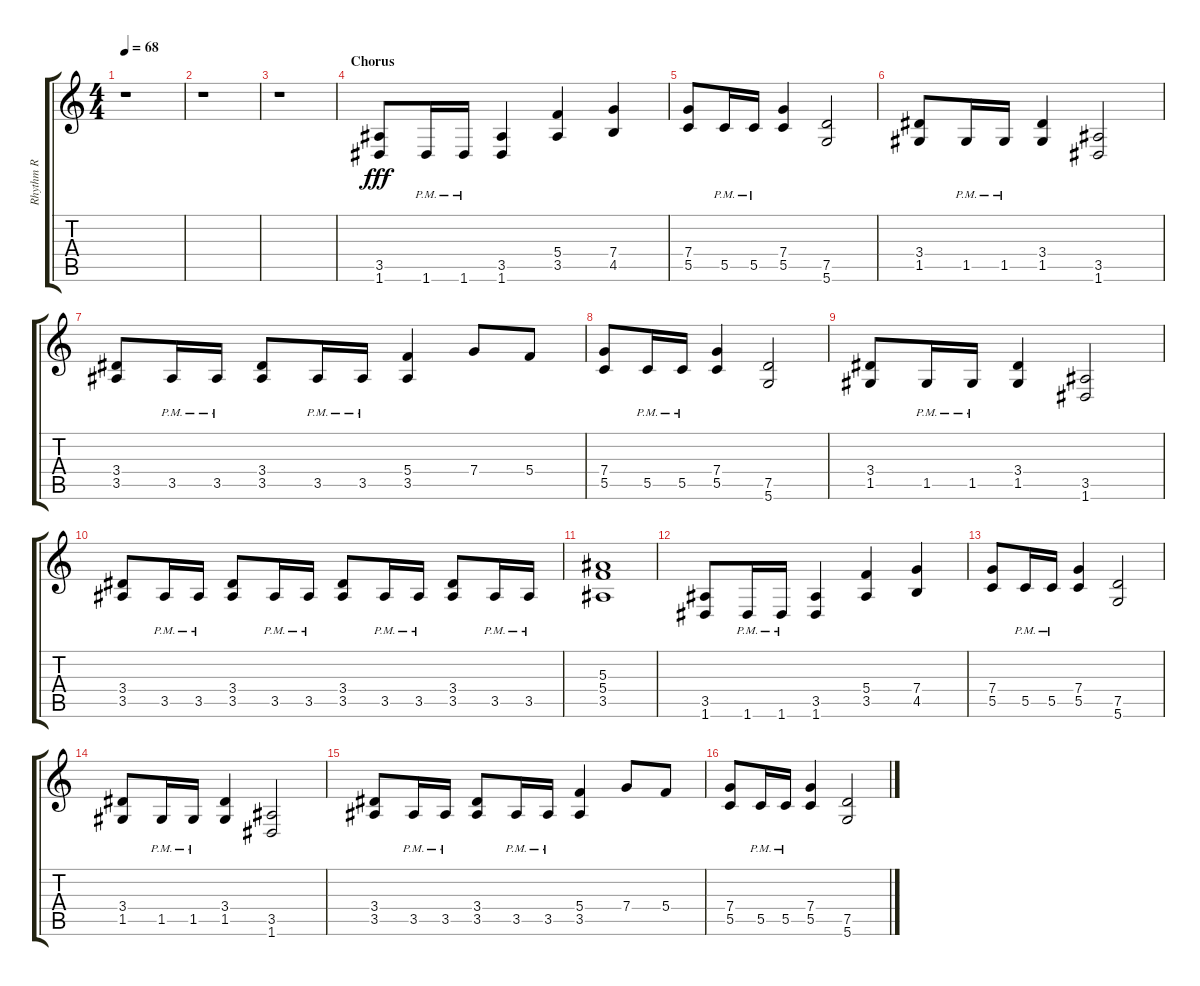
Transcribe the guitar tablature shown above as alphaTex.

\track ("Rhythm R" "Rhythm R") {instrument distortionguitar}
\staff {score tabs}
\tuning (D4 A3 F3 C3 G2 D2) {hide}
\ts (4 4)
\tempo 68
\clef g2
\ks c
r.1{dy fff} |
r.1 |
r.1 |
\section ("" "Chorus")
(3.5 1.6).8 1.6{pm}.16 1.6{pm}.16 (3.5 1.6).4 (5.4 3.5).4 (7.4 4.5).4 |
(7.4 5.5).8 5.5{pm}.16 5.5{pm}.16 (7.4 5.5).4 (7.5 5.6).2 |
(3.4 1.5).8 1.5{pm}.16 1.5{pm}.16 (3.4 1.5).4 (3.5 1.6).2 |
(3.4 3.5).8 3.5{pm}.16 3.5{pm}.16 (3.4 3.5).8 3.5{pm}.16 3.5{pm}.16 (5.4 3.5).4 7.4.8 5.4.8 |
(7.4 5.5).8 5.5{pm}.16 5.5{pm}.16 (7.4 5.5).4 (7.5 5.6).2 |
(3.4 1.5).8 1.5{pm}.16 1.5{pm}.16 (3.4 1.5).4 (3.5 1.6).2 |
(3.4 3.5).8 3.5{pm}.16 3.5{pm}.16 (3.4 3.5).8 3.5{pm}.16 3.5{pm}.16 (3.4 3.5).8 3.5{pm}.16 3.5{pm}.16 (3.4 3.5).8 3.5{pm}.16 3.5{pm}.16 |
(5.3 5.4 3.5).1 |
(3.5 1.6).8 1.6{pm}.16 1.6{pm}.16 (3.5 1.6).4 (5.4 3.5).4 (7.4 4.5).4 |
(7.4 5.5).8 5.5{pm}.16 5.5{pm}.16 (7.4 5.5).4 (7.5 5.6).2 |
(3.4 1.5).8 1.5{pm}.16 1.5{pm}.16 (3.4 1.5).4 (3.5 1.6).2 |
(3.4 3.5).8 3.5{pm}.16 3.5{pm}.16 (3.4 3.5).8 3.5{pm}.16 3.5{pm}.16 (5.4 3.5).4 7.4.8 5.4.8 |
(7.4 5.5).8 5.5{pm}.16 5.5{pm}.16 (7.4 5.5).4 (7.5 5.6).2
